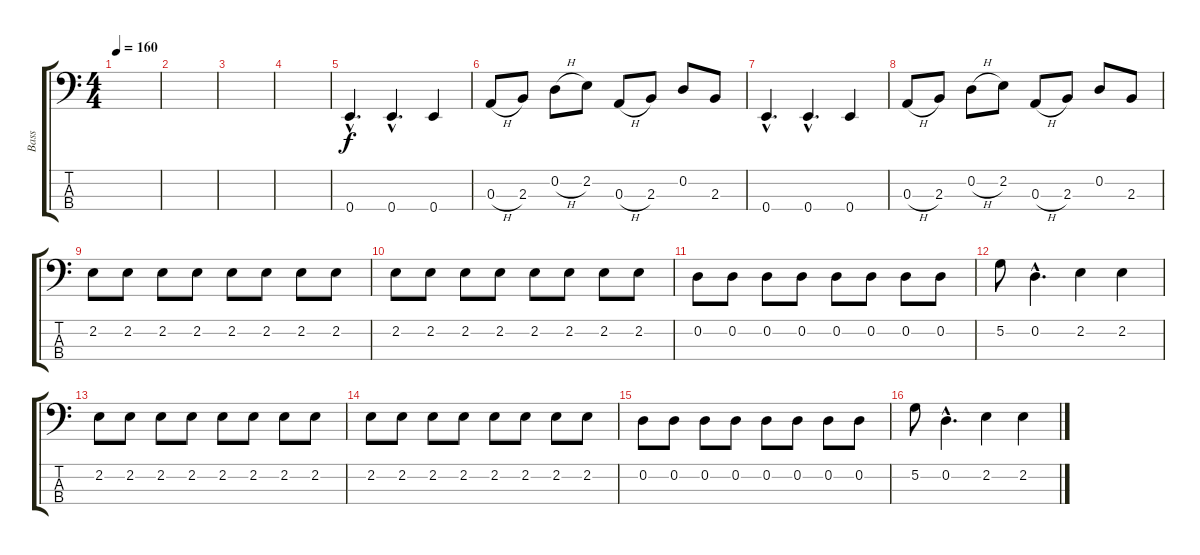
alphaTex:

\track ("Bass" "Bass") {instrument electricbasspick}
\staff {score tabs}
\tuning (G2 D2 A1 E1) {hide}
\ts (4 4)
\tempo 160
\clef f4
\ks c
|
|
|
|
0.4{hac}.4{d} 0.4{hac}.4{d} 0.4.4 |
0.3{h}.8 2.3.8 0.2{h}.8 2.2.8 0.3{h}.8 2.3.8 0.2.8 2.3.8 |
0.4{hac}.4{d} 0.4{hac}.4{d} 0.4.4 |
0.3{h}.8 2.3.8 0.2{h}.8 2.2.8 0.3{h}.8 2.3.8 0.2.8 2.3.8 |
2.2.8 2.2.8 2.2.8 2.2.8 2.2.8 2.2.8 2.2.8 2.2.8 |
2.2.8 2.2.8 2.2.8 2.2.8 2.2.8 2.2.8 2.2.8 2.2.8 |
0.2.8 0.2.8 0.2.8 0.2.8 0.2.8 0.2.8 0.2.8 0.2.8 |
5.2.8 0.2{hac}.4{d} 2.2.4 2.2.4 |
2.2.8 2.2.8 2.2.8 2.2.8 2.2.8 2.2.8 2.2.8 2.2.8 |
2.2.8 2.2.8 2.2.8 2.2.8 2.2.8 2.2.8 2.2.8 2.2.8 |
0.2.8 0.2.8 0.2.8 0.2.8 0.2.8 0.2.8 0.2.8 0.2.8 |
5.2.8 0.2{hac}.4{d} 2.2.4 2.2.4
